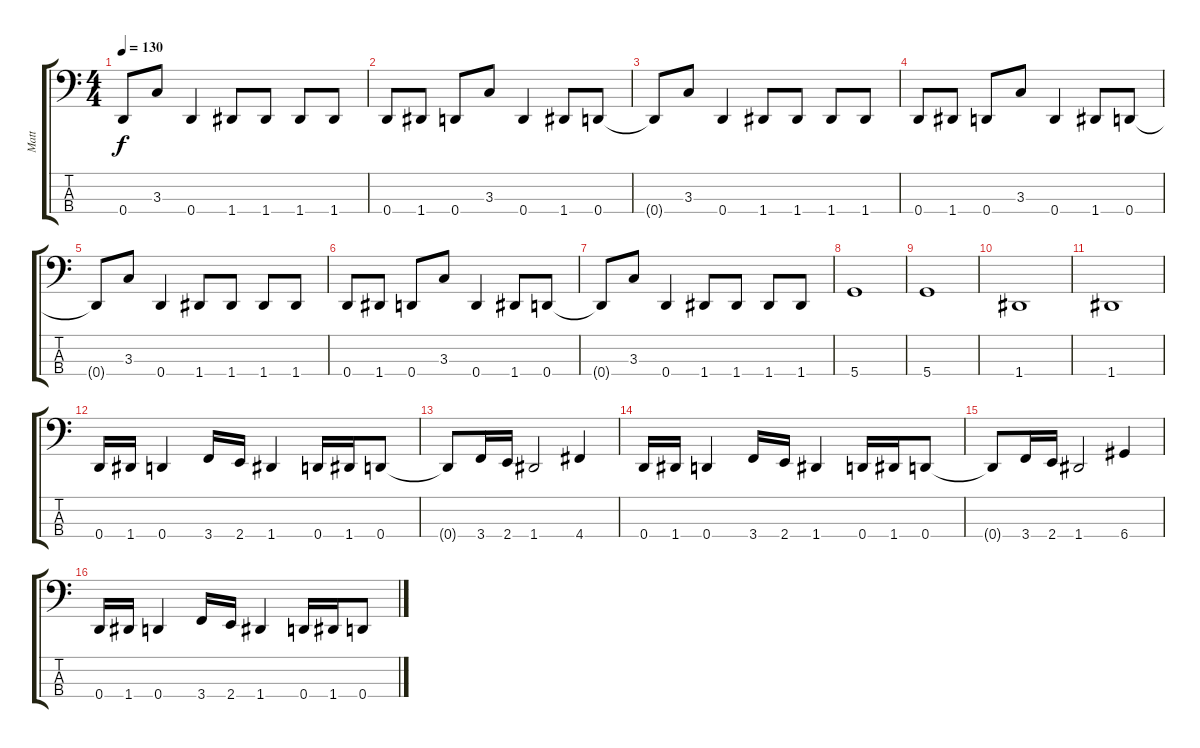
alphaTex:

\track ("Matt" "Matt") {instrument electricbasspick}
\staff {score tabs}
\tuning (G2 D2 A1 D1) {hide}
\ts (4 4)
\tempo 130
\clef f4
\ks c
0.4{t}.8{dy f} 3.3.8 0.4.4 1.4.8 1.4.8 1.4.8 1.4.8 |
0.4.8 1.4.8 0.4.8 3.3.8 0.4.4 1.4.8 0.4.8 |
0.4{t}.8 3.3.8 0.4.4 1.4.8 1.4.8 1.4.8 1.4.8 |
0.4.8 1.4.8 0.4.8 3.3.8 0.4.4 1.4.8 0.4.8 |
0.4{t}.8 3.3.8 0.4.4 1.4.8 1.4.8 1.4.8 1.4.8 |
0.4.8 1.4.8 0.4.8 3.3.8 0.4.4 1.4.8 0.4.8 |
0.4{t}.8 3.3.8 0.4.4 1.4.8 1.4.8 1.4.8 1.4.8 |
5.4.1 |
5.4.1 |
1.4.1 |
1.4.1 |
0.4.16 1.4.16 0.4.4 3.4.16 2.4.16 1.4.4 0.4.16 1.4.16 0.4.8 |
0.4{t}.8 3.4.16 2.4.16 1.4.2 4.4.4 |
0.4.16 1.4.16 0.4.4 3.4.16 2.4.16 1.4.4 0.4.16 1.4.16 0.4.8 |
0.4{t}.8 3.4.16 2.4.16 1.4.2 6.4.4 |
0.4.16 1.4.16 0.4.4 3.4.16 2.4.16 1.4.4 0.4.16 1.4.16 0.4.8
